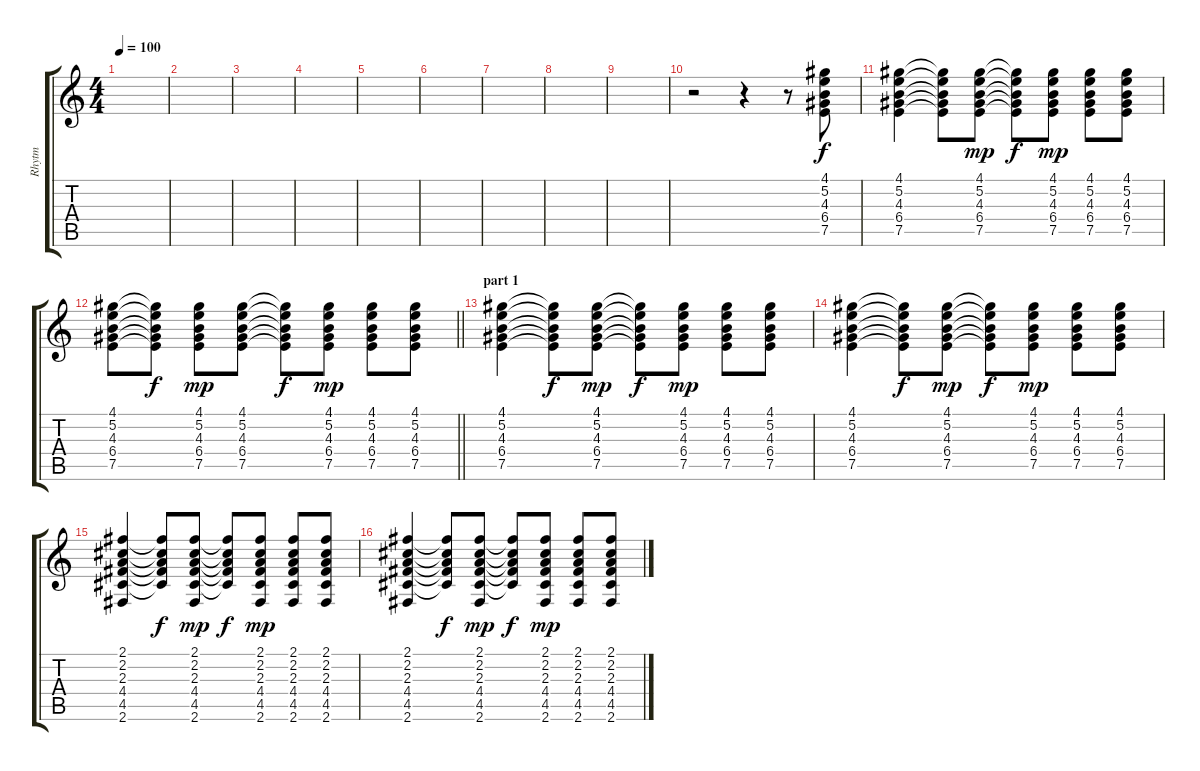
\track ("Rhytm" "Rhytm") {instrument electricguitarjazz}
\staff {score tabs}
\tuning (E4 B3 G3 D3 A2 E2) {hide}
\ts (4 4)
\tempo 100
\clef g2
\ks c
|
|
|
|
|
|
|
|
|
r.2 r.4 r.8 (4.1 5.2 4.3 6.4 7.5).8 |
(4.1 5.2 4.3 6.4 7.5).4 (4.1{t} 5.2{t} 4.3{t} 6.4{t} 7.5{t}).8{dy f} (4.1 5.2 4.3 6.4 7.5).8{dy mp} (4.1{t} 5.2{t} 4.3{t} 6.4{t} 7.5{t}).8{dy f} (4.1 5.2 4.3 6.4 7.5).8{dy mp} (4.1 5.2 4.3 6.4 7.5).8 (4.1 5.2 4.3 6.4 7.5).8 |
\barLineRight lightlight
(4.1 5.2 4.3 6.4 7.5).8 (4.1{t} 5.2{t} 4.3{t} 6.4{t} 7.5{t}).8{dy f} (4.1 5.2 4.3 6.4 7.5).8{dy mp} (4.1 5.2 4.3 6.4 7.5).8 (4.1{t} 5.2{t} 4.3{t} 6.4{t} 7.5{t}).8{dy f} (4.1 5.2 4.3 6.4 7.5).8{dy mp} (4.1 5.2 4.3 6.4 7.5).8 (4.1 5.2 4.3 6.4 7.5).8 |
\section ("" "part 1")
(4.1 5.2 4.3 6.4 7.5).4 (4.1{t} 5.2{t} 4.3{t} 6.4{t} 7.5{t}).8{dy f} (4.1 5.2 4.3 6.4 7.5).8{dy mp} (4.1{t} 5.2{t} 4.3{t} 6.4{t} 7.5{t}).8{dy f} (4.1 5.2 4.3 6.4 7.5).8{dy mp} (4.1 5.2 4.3 6.4 7.5).8 (4.1 5.2 4.3 6.4 7.5).8 |
(4.1 5.2 4.3 6.4 7.5).4 (4.1{t} 5.2{t} 4.3{t} 6.4{t} 7.5{t}).8{dy f} (4.1 5.2 4.3 6.4 7.5).8{dy mp} (4.1{t} 5.2{t} 4.3{t} 6.4{t} 7.5{t}).8{dy f} (4.1 5.2 4.3 6.4 7.5).8{dy mp} (4.1 5.2 4.3 6.4 7.5).8 (4.1 5.2 4.3 6.4 7.5).8 |
(2.1 2.2 2.3 4.4 4.5 2.6).4 (2.1{t} 2.2{t} 2.3{t} 4.4{t} 4.5{t}).8{dy f} (2.1 2.2 2.3 4.4 4.5 2.6).8{dy mp} (2.1{t} 2.2{t} 2.3{t} 4.4{t} 4.5{t}).8{dy f} (2.1 2.2 2.3 4.4 4.5 2.6).8{dy mp} (2.1 2.2 2.3 4.4 4.5 2.6).8 (2.1 2.2 2.3 4.4 4.5 2.6).8 |
(2.1 2.2 2.3 4.4 4.5 2.6).4 (2.1{t} 2.2{t} 2.3{t} 4.4{t} 4.5{t}).8{dy f} (2.1 2.2 2.3 4.4 4.5 2.6).8{dy mp} (2.1{t} 2.2{t} 2.3{t} 4.4{t} 4.5{t}).8{dy f} (2.1 2.2 2.3 4.4 4.5 2.6).8{dy mp} (2.1 2.2 2.3 4.4 4.5 2.6).8 (2.1 2.2 2.3 4.4 4.5 2.6).8
